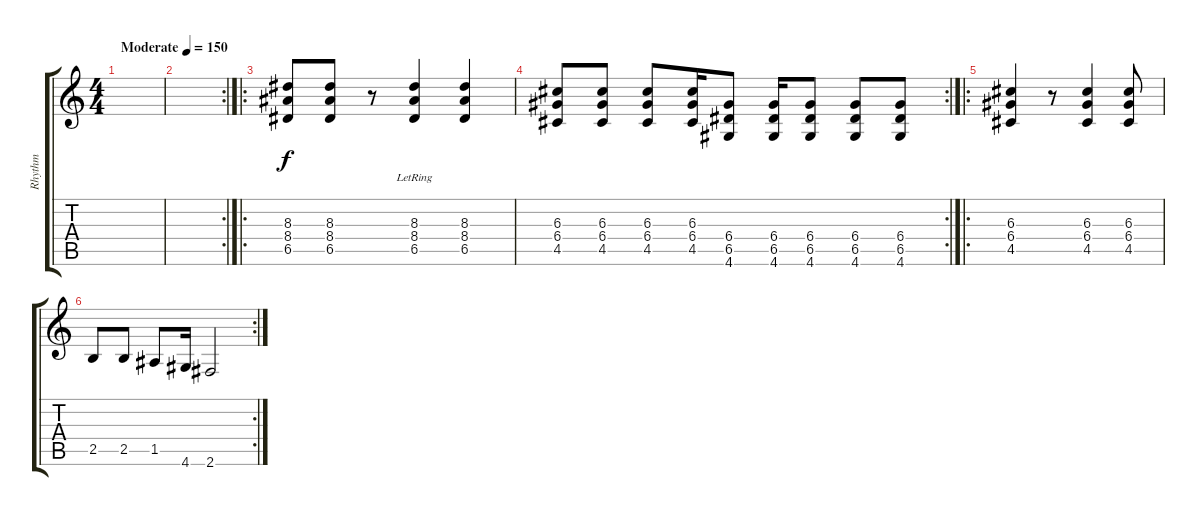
\track ("Rhythm" "Rhythm") {instrument distortionguitar}
\staff {score tabs}
\tuning (E4 B3 G3 D3 A2 E2) {hide}
\ts (4 4)
\tempo (150 "Moderate")
\clef g2
\ks c
|
\rc 2
|
\ro
(8.3 8.4 6.5).8 (8.3 8.4 6.5).8 r.8 (8.3{lr} 8.4{lr} 6.5{lr}).4 (8.3 8.4 6.5).4 |
\rc 2
(6.3 6.4 4.5).8 (6.3 6.4 4.5).8 (6.3 6.4 4.5).8 (6.3 6.4 4.5).16 (6.4 6.5 4.6).8 (6.4 6.5 4.6).16 (6.4 6.5 4.6).8 (6.4 6.5 4.6).8 (6.4 6.5 4.6).8 |
\ro
(6.3 6.4 4.5).4 r.8 (6.3 6.4 4.5).4 (6.3 6.4 4.5).8 |
\rc 2
2.5.8 2.5.8 1.5.8 4.6.16 2.6.2
